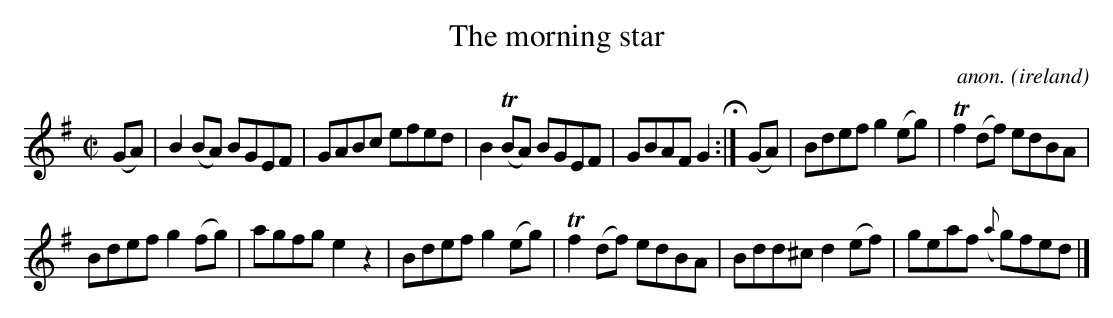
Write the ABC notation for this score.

X:1
T:The morning star
O:ireland
C:anon.
m:Tn = (3n/o/n/
m:Tn2 = (3n/o/n/ m/n/
M:C|
L:1/8
K:G
(GA)W|B2(BA) BGEF|GABc efed|B2(TBA) BGEF|GBAF G2H:|(GA)|Bdef g2(eg)|Tf2(df) edBA|
Bdef g2(fg)|agfg e2 z2|Bdef g2(eg)|Tf2(df) edBA|Bdd^c d2(ef)|geaf ({a}g)fedW|]
